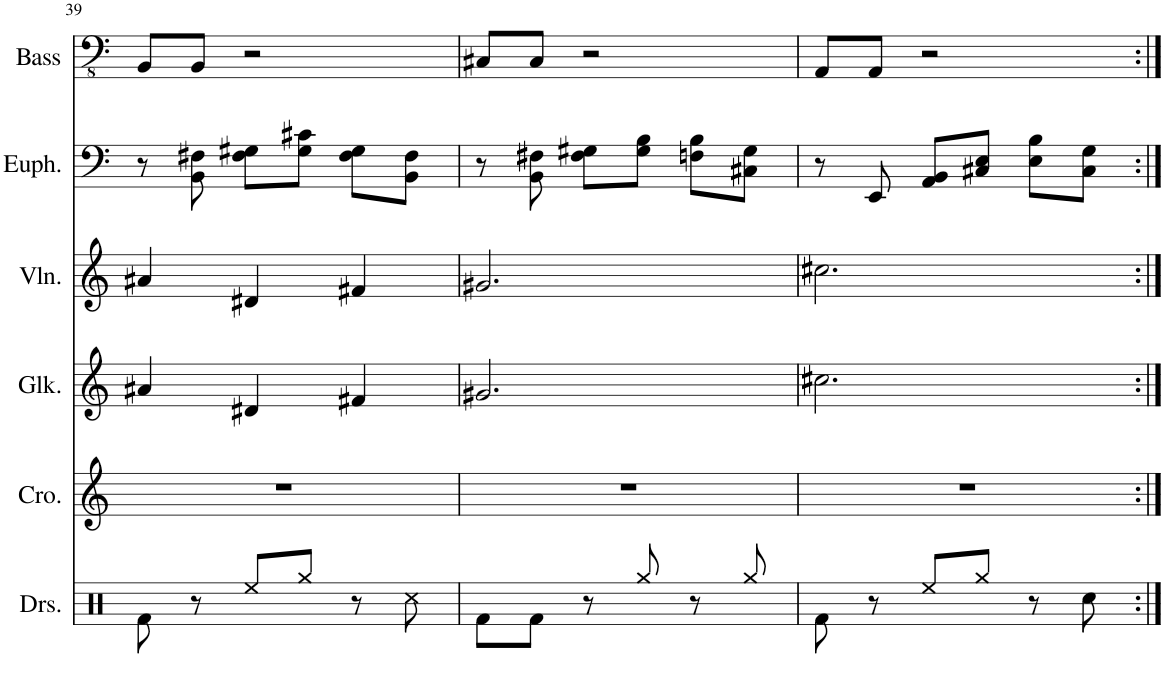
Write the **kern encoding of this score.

**kern	**kern	**kern	**kern	**kern	**kern
*part6	*part5	*part4	*part3	*part2	*part1
*staff6	*staff5	*staff4	*staff3	*staff2	*staff1
*I"Drumset	*I"Crotales	*I"Glockenspiel	*I"Violin	*I"Euphonium	*I"Acoustic Bass
*I'Drs.	*I'Cro.	*I'Glk.	*I'Vln.	*I'Euph.	*I'Bass
!!LO:PB:g=z
*clefX	*clefG2	*clefG2	*clefG2	*clefF4	*clefFv4
*	*Trd-14c-24	*Trd-14c-24	*	*	*
*k[]	*k[]	*k[]	*k[]	*k[]	*k[]
*M3/4	*M3/4	*M3/4	*M3/4	*M3/4	*M3/4
=39	=39	=39	=39	=39	=39
8Rf\	2.r	4a#X/	4a#X/	8r	8BBB/L
8r	.	.	.	8BB\ 8F#X\	8BBB/J
8Ree/L	.	4d#X/	4d#X/	8F#\ 8G#X\L	2r
8Rgg/J	.	.	.	8G#\ 8c#X\J	.
8r	.	4f#X/	4f#X/	8F#\ 8G#\L	.
8Rcc\	.	.	.	8BB\ 8F#\J	.
=40	=40	=40	=40	=40	=40
8Rf\L	2.r	2.g#X/	2.g#X/	8r	8CC#X/L
8Rf\J	.	.	.	8BB\ 8F#X\	8CC#/J
8r	.	.	.	8F#\ 8G#X\L	2r
8Rgg/	.	.	.	8G#\ 8B\J	.
8r	.	.	.	8Fn\ 8B\L	.
8Rgg/	.	.	.	8C#X\ 8G#\J	.
=41	=41	=41	=41	=41	=41
8Rf\	2.r	2.cc#X\	2.cc#X\	8r	8AAA/L
8r	.	.	.	8EE/	8AAA/J
8Ree/L	.	.	.	8AA/ 8BB/L	2r
8Rgg/J	.	.	.	8C#X/ 8E/J	.
8r	.	.	.	8E\ 8B\L	.
8Rcc\	.	.	.	8C#\ 8G\J	.
=:|!	=:|!	=:|!	=:|!	=:|!	=:|!
*-	*-	*-	*-	*-	*-
